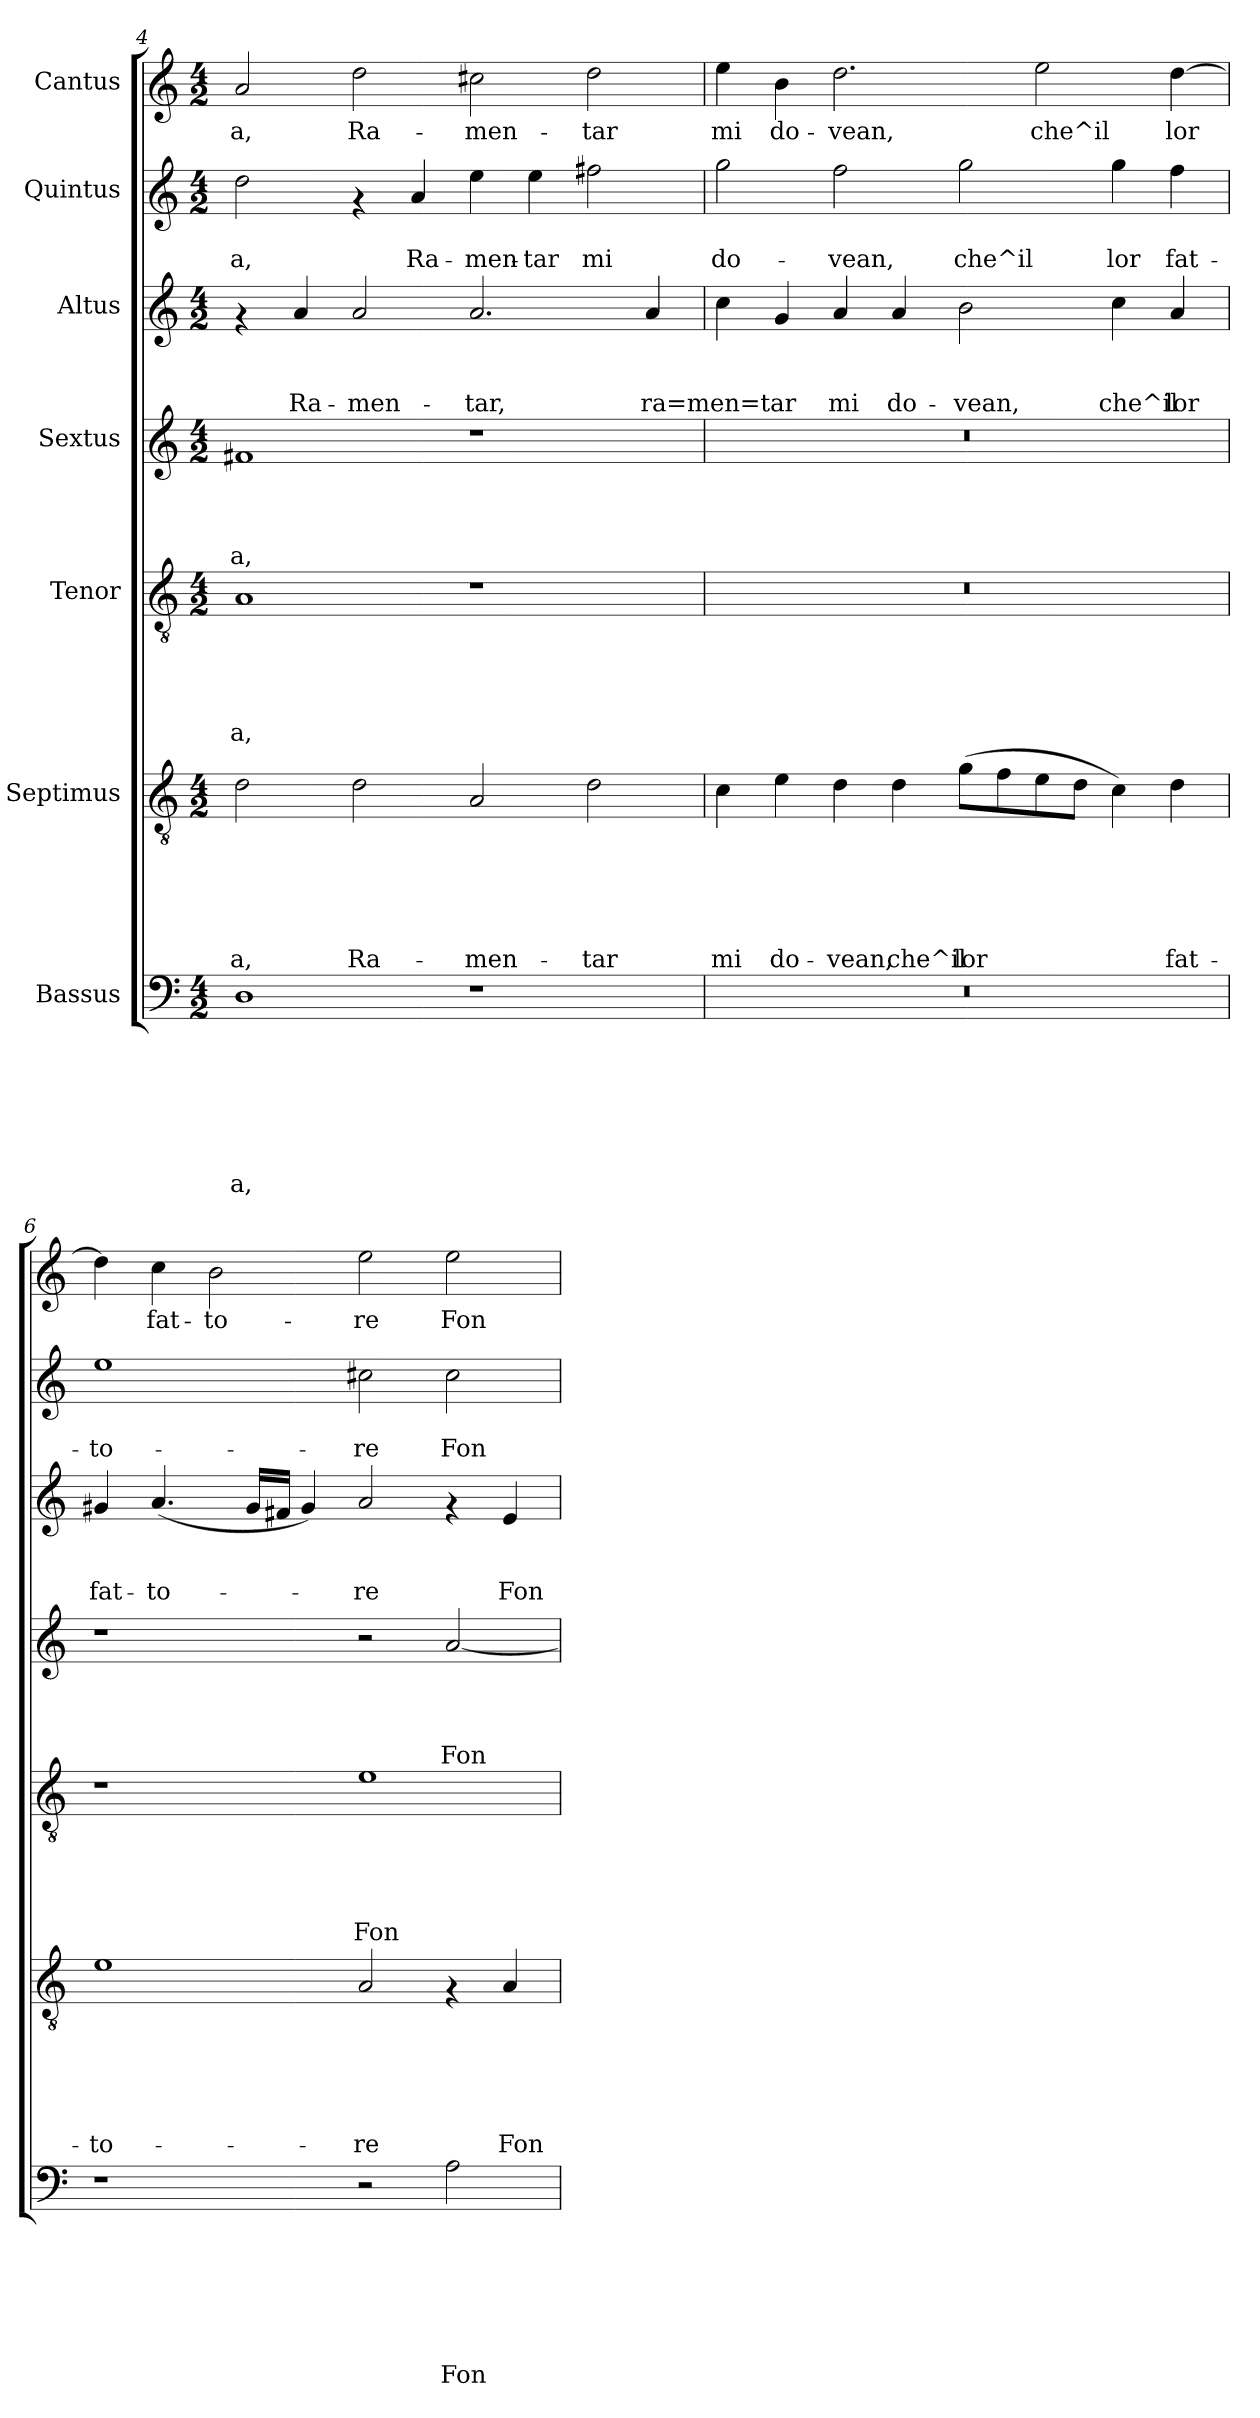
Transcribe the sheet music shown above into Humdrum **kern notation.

**kern	**text	**text	**text	**text	**text	**text	**text	**kern	**text	**text	**text	**text	**text	**text	**kern	**text	**text	**text	**text	**text	**kern	**text	**text	**text	**text	**kern	**text	**text	**text	**kern	**text	**text	**kern	**text
*part7	*part7	*part7	*part7	*part7	*part7	*part7	*part7	*part6	*part6	*part6	*part6	*part6	*part6	*part6	*part5	*part5	*part5	*part5	*part5	*part5	*part4	*part4	*part4	*part4	*part4	*part3	*part3	*part3	*part3	*part2	*part2	*part2	*part1	*part1
*staff7	*staff7	*staff7	*staff7	*staff7	*staff7	*staff7	*staff7	*staff6	*staff6	*staff6	*staff6	*staff6	*staff6	*staff6	*staff5	*staff5	*staff5	*staff5	*staff5	*staff5	*staff4	*staff4	*staff4	*staff4	*staff4	*staff3	*staff3	*staff3	*staff3	*staff2	*staff2	*staff2	*staff1	*staff1
*I"Bassus	*	*	*	*	*	*	*	*I"Septimus	*	*	*	*	*	*	*I"Tenor	*	*	*	*	*	*I"Sextus	*	*	*	*	*I"Altus	*	*	*	*I"Quintus	*	*	*I"Cantus	*
*clefF4	*	*	*	*	*	*	*	*clefGv2	*	*	*	*	*	*	*clefGv2	*	*	*	*	*	*clefG2	*	*	*	*	*clefG2	*	*	*	*clefG2	*	*	*clefG2	*
*k[]	*	*	*	*	*	*	*	*k[]	*	*	*	*	*	*	*k[]	*	*	*	*	*	*k[]	*	*	*	*	*k[]	*	*	*	*k[]	*	*	*k[]	*
*C:	*	*	*	*	*	*	*	*C:	*	*	*	*	*	*	*C:	*	*	*	*	*	*C:	*	*	*	*	*C:	*	*	*	*C:	*	*	*C:	*
*M4/2	*	*	*	*	*	*	*	*M4/2	*	*	*	*	*	*	*M4/2	*	*	*	*	*	*M4/2	*	*	*	*	*M4/2	*	*	*	*M4/2	*	*	*M4/2	*
=4	=4	=4	=4	=4	=4	=4	=4	=4	=4	=4	=4	=4	=4	=4	=4	=4	=4	=4	=4	=4	=4	=4	=4	=4	=4	=4	=4	=4	=4	=4	=4	=4	=4	=4
!	!	!	!	!	!	!	!LO:LY:b	!	!	!	!	!	!	!LO:LY:b	!	!	!	!	!	!LO:LY:b	!	!	!	!	!LO:LY:b	!	!	!	!	!	!	!LO:LY:b	!	!LO:LY:b
1D	.	.	.	.	.	.	-a,	2d\	.	.	.	.	.	-a,	1A	.	.	.	.	-a,	1f#X	.	.	.	-a,	4rf	.	.	.	2dd\	.	-a,	2a/	-a,
!	!	!	!	!	!	!	!	!	!	!	!	!	!	!	!	!	!	!	!	!	!	!	!	!	!	!	!	!	!LO:LY:b	!	!	!	!	!
.	.	.	.	.	.	.	.	.	.	.	.	.	.	.	.	.	.	.	.	.	.	.	.	.	.	4a/	.	.	Ra-	.	.	.	.	.
!	!	!	!	!	!	!	!	!	!	!	!	!	!	!LO:LY:b	!	!	!	!	!	!	!	!	!	!	!	!	!	!	!LO:LY:b	!	!	!	!	!LO:LY:b
.	.	.	.	.	.	.	.	2d\	.	.	.	.	.	Ra-	.	.	.	.	.	.	.	.	.	.	.	2a/	.	.	-men-	4rf	.	.	2dd\	Ra-
!	!	!	!	!	!	!	!	!	!	!	!	!	!	!	!	!	!	!	!	!	!	!	!	!	!	!	!	!	!	!	!	!LO:LY:b	!	!
.	.	.	.	.	.	.	.	.	.	.	.	.	.	.	.	.	.	.	.	.	.	.	.	.	.	.	.	.	.	4a/	.	Ra-	.	.
!	!	!	!	!	!	!	!	!	!	!	!	!	!	!LO:LY:b	!	!	!	!	!	!	!	!	!	!	!	!	!	!	!LO:LY:b	!	!	!LO:LY:b	!	!LO:LY:b
1r	.	.	.	.	.	.	.	2A/	.	.	.	.	.	-men-	1r	.	.	.	.	.	1r	.	.	.	.	2.a/	.	.	-tar,	4ee\	.	-men-	2cc#X\	-men-
!	!	!	!	!	!	!	!	!	!	!	!	!	!	!	!	!	!	!	!	!	!	!	!	!	!	!	!	!	!	!	!	!LO:LY:b	!	!
.	.	.	.	.	.	.	.	.	.	.	.	.	.	.	.	.	.	.	.	.	.	.	.	.	.	.	.	.	.	4ee\	.	-tar	.	.
!	!	!	!	!	!	!	!	!	!	!	!	!	!	!LO:LY:b	!	!	!	!	!	!	!	!	!	!	!	!	!	!	!	!	!	!LO:LY:b	!	!LO:LY:b
.	.	.	.	.	.	.	.	2d\	.	.	.	.	.	-tar	.	.	.	.	.	.	.	.	.	.	.	.	.	.	.	2ff#X\	.	mi	2dd\	-tar
!	!	!	!	!	!	!	!	!	!	!	!	!	!	!	!	!	!	!	!	!	!	!	!	!	!	!	!	!	!LO:LY:b	!	!	!	!	!
.	.	.	.	.	.	.	.	.	.	.	.	.	.	.	.	.	.	.	.	.	.	.	.	.	.	4a/	.	.	ra=men=tar	.	.	.	.	.
=5	=5	=5	=5	=5	=5	=5	=5	=5	=5	=5	=5	=5	=5	=5	=5	=5	=5	=5	=5	=5	=5	=5	=5	=5	=5	=5	=5	=5	=5	=5	=5	=5	=5	=5
!	!	!	!	!	!	!	!	!	!	!	!	!	!	!LO:LY:b	!	!	!	!	!	!	!	!	!	!	!	!	!	!	!	!	!	!LO:LY:b	!	!LO:LY:b
0r	.	.	.	.	.	.	.	4c\	.	.	.	.	.	mi	0r	.	.	.	.	.	0r	.	.	.	.	4cc\	.	.	.	2gg\	.	do-	4ee\	mi
!	!	!	!	!	!	!	!	!	!	!	!	!	!	!LO:LY:b	!	!	!	!	!	!	!	!	!	!	!	!	!	!	!	!	!	!	!	!LO:LY:b
.	.	.	.	.	.	.	.	4e\	.	.	.	.	.	do-	.	.	.	.	.	.	.	.	.	.	.	4g/	.	.	.	.	.	.	4b\	do-
!	!	!	!	!	!	!	!	!	!	!	!	!	!	!LO:LY:b	!	!	!	!	!	!	!	!	!	!	!	!	!	!	!LO:LY:b	!	!	!LO:LY:b	!	!LO:LY:b
.	.	.	.	.	.	.	.	4d\	.	.	.	.	.	-vean,	.	.	.	.	.	.	.	.	.	.	.	4a/	.	.	mi	2ff\	.	-vean,	2.dd\	-vean,
!	!	!	!	!	!	!	!	!	!	!	!	!	!	!LO:LY:b	!	!	!	!	!	!	!	!	!	!	!	!	!	!	!LO:LY:b	!	!	!	!	!
.	.	.	.	.	.	.	.	4d\	.	.	.	.	.	che^il	.	.	.	.	.	.	.	.	.	.	.	4a/	.	.	do-	.	.	.	.	.
!	!	!	!	!	!	!	!	!	!	!	!	!	!	!LO:LY:b	!	!	!	!	!	!	!	!	!	!	!	!	!	!	!LO:LY:b	!	!	!LO:LY:b	!	!
.	.	.	.	.	.	.	.	(>8g\L	.	.	.	.	.	lor	.	.	.	.	.	.	.	.	.	.	.	2b\	.	.	-vean,	2gg\	.	che^il	.	.
.	.	.	.	.	.	.	.	8f\	.	.	.	.	.	.	.	.	.	.	.	.	.	.	.	.	.	.	.	.	.	.	.	.	.	.
!	!	!	!	!	!	!	!	!	!	!	!	!	!	!	!	!	!	!	!	!	!	!	!	!	!	!	!	!	!	!	!	!	!	!LO:LY:b
.	.	.	.	.	.	.	.	8e\	.	.	.	.	.	.	.	.	.	.	.	.	.	.	.	.	.	.	.	.	.	.	.	.	2ee\	che^il
.	.	.	.	.	.	.	.	8d\J	.	.	.	.	.	.	.	.	.	.	.	.	.	.	.	.	.	.	.	.	.	.	.	.	.	.
!	!	!	!	!	!	!	!	!	!	!	!	!	!	!	!	!	!	!	!	!	!	!	!	!	!	!	!	!	!LO:LY:b	!	!	!LO:LY:b	!	!
.	.	.	.	.	.	.	.	4c\)	.	.	.	.	.	.	.	.	.	.	.	.	.	.	.	.	.	4cc\	.	.	che^il	4gg\	.	lor	.	.
!	!	!	!	!	!	!	!	!	!	!	!	!	!	!LO:LY:b	!	!	!	!	!	!	!	!	!	!	!	!	!	!	!LO:LY:b	!	!	!LO:LY:b	!	!LO:LY:b
.	.	.	.	.	.	.	.	4d\	.	.	.	.	.	fat-	.	.	.	.	.	.	.	.	.	.	.	4a/	.	.	lor	4ff\	.	fat-	[>4dd\	lor
!!LO:PB:g=z
=6	=6	=6	=6	=6	=6	=6	=6	=6	=6	=6	=6	=6	=6	=6	=6	=6	=6	=6	=6	=6	=6	=6	=6	=6	=6	=6	=6	=6	=6	=6	=6	=6	=6	=6
!	!	!	!	!	!	!	!	!	!	!	!	!	!	!LO:LY:b	!	!	!	!	!	!	!	!	!	!	!	!	!	!	!LO:LY:b	!	!	!LO:LY:b	!	!
1r	.	.	.	.	.	.	.	1e	.	.	.	.	.	-to-	1r	.	.	.	.	.	1r	.	.	.	.	4g#X/	.	.	fat-	1ee	.	-to-	4dd\]	.
!	!	!	!	!	!	!	!	!	!	!	!	!	!	!	!	!	!	!	!	!	!	!	!	!	!	!	!	!	!LO:LY:b	!	!	!	!	!LO:LY:b
.	.	.	.	.	.	.	.	.	.	.	.	.	.	.	.	.	.	.	.	.	.	.	.	.	.	(<4.a/	.	.	-to-	.	.	.	4cc\	fat-
!	!	!	!	!	!	!	!	!	!	!	!	!	!	!	!	!	!	!	!	!	!	!	!	!	!	!	!	!	!	!	!	!	!	!LO:LY:b
.	.	.	.	.	.	.	.	.	.	.	.	.	.	.	.	.	.	.	.	.	.	.	.	.	.	.	.	.	.	.	.	.	2b\	-to-
.	.	.	.	.	.	.	.	.	.	.	.	.	.	.	.	.	.	.	.	.	.	.	.	.	.	16g#/LL	.	.	.	.	.	.	.	.
.	.	.	.	.	.	.	.	.	.	.	.	.	.	.	.	.	.	.	.	.	.	.	.	.	.	16f#X/JJ	.	.	.	.	.	.	.	.
.	.	.	.	.	.	.	.	.	.	.	.	.	.	.	.	.	.	.	.	.	.	.	.	.	.	4g#/)	.	.	.	.	.	.	.	.
!	!	!	!	!	!	!	!	!	!	!	!	!	!	!LO:LY:b	!	!	!	!	!	!LO:LY:b	!	!	!	!	!	!	!	!	!LO:LY:b	!	!	!LO:LY:b	!	!LO:LY:b
2r	.	.	.	.	.	.	.	2A/	.	.	.	.	.	-re	1e	.	.	.	.	Fon-	2r	.	.	.	.	2a/	.	.	-re	2cc#X\	.	-re	2ee\	-re
!	!	!	!	!	!	!	!LO:LY:b	!	!	!	!	!	!	!	!	!	!	!	!	!	!	!	!	!	!LO:LY:b	!	!	!	!	!	!	!LO:LY:b	!	!LO:LY:b
2A\	.	.	.	.	.	.	Fon-	4rF	.	.	.	.	.	.	.	.	.	.	.	.	[<2a/	.	.	.	Fon-	4rf	.	.	.	2cc#\	.	Fon-	2ee\	Fon-
!	!	!	!	!	!	!	!	!	!	!	!	!	!	!LO:LY:b	!	!	!	!	!	!	!	!	!	!	!	!	!	!	!LO:LY:b	!	!	!	!	!
.	.	.	.	.	.	.	.	4A/	.	.	.	.	.	Fon-	.	.	.	.	.	.	.	.	.	.	.	4e/	.	.	Fon-	.	.	.	.	.
=	=	=	=	=	=	=	=	=	=	=	=	=	=	=	=	=	=	=	=	=	=	=	=	=	=	=	=	=	=	=	=	=	=	=
*-	*-	*-	*-	*-	*-	*-	*-	*-	*-	*-	*-	*-	*-	*-	*-	*-	*-	*-	*-	*-	*-	*-	*-	*-	*-	*-	*-	*-	*-	*-	*-	*-	*-	*-
